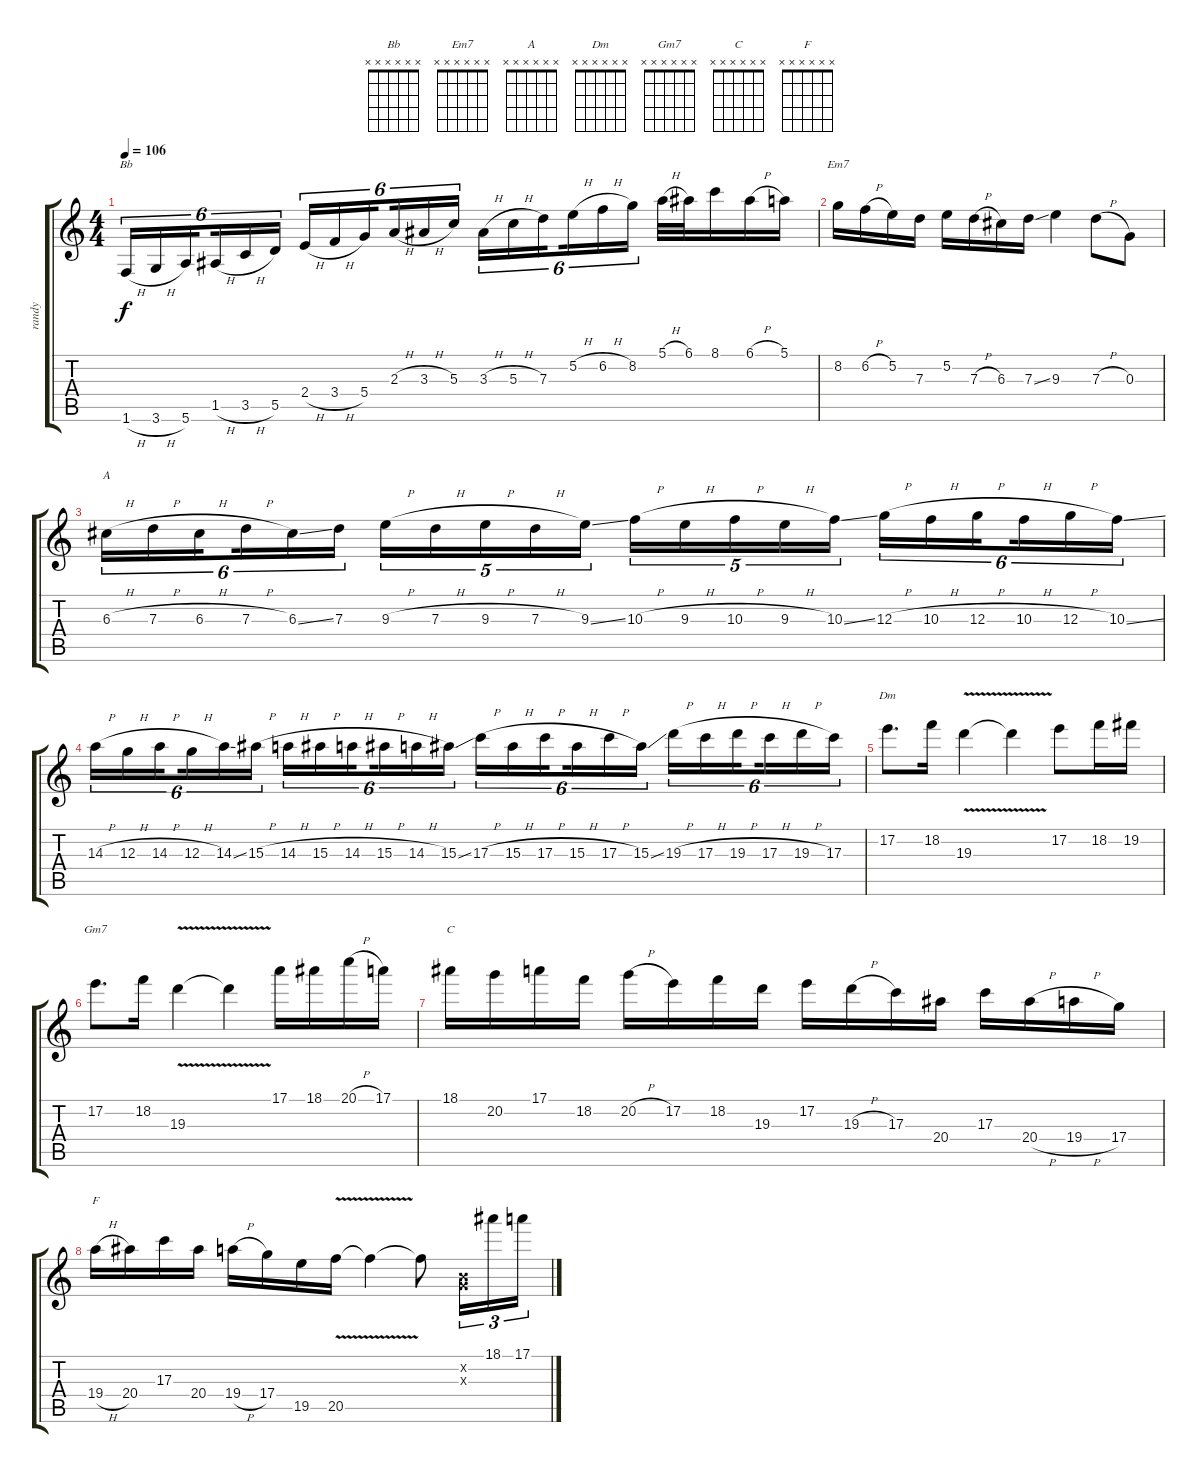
\track ("randy" "randy") {instrument distortionguitar}
\staff {score tabs}
\tuning (E4 B3 G3 D3 A2 E2) {hide}
\chord ("Bb" x x x x x x)
\chord ("Em7" x x x x x x)
\chord ("A" x x x x x x)
\chord ("Dm" x x x x x x)
\chord ("Gm7" x x x x x x)
\chord ("C" x x x x x x)
\chord ("F" x x x x x x)
\ts (4 4)
\tempo 106
\clef g2
\ks c
1.6{h}.16{tu (6 4) ch "Bb" dy f} 3.6{h}.16{tu (6 4)} 5.6.16{tu (6 4) beam splitsecondary} 1.5{h}.16{tu (6 4)} 3.5{h}.16{tu (6 4)} 5.5.16{tu (6 4)} 2.4{h}.16{tu (6 4)} 3.4{h}.16{tu (6 4)} 5.4.16{tu (6 4) beam splitsecondary} 2.3{h}.16{tu (6 4)} 3.3{h}.16{tu (6 4)} 5.3.16{tu (6 4)} 3.3{h}.16{tu (6 4)} 5.3{h}.16{tu (6 4)} 7.3.16{tu (6 4) beam splitsecondary} 5.2{h}.16{tu (6 4)} 6.2{h}.16{tu (6 4)} 8.2.16{tu (6 4)} 5.1{h}.32 6.1.32 8.1.16 6.1{h}.16 5.1.16 |
8.2.16{ch "Em7"} 6.2{h}.16 5.2.16 7.3.16 5.2.16 7.3{h}.16 6.3.16 7.3{ss}.16 9.3.4 7.3{h}.8 0.3.8 |
6.3{h}.16{tu (6 4) ch "A"} 7.3{h}.16{tu (6 4)} 6.3{h}.16{tu (6 4) beam splitsecondary} 7.3{h}.16{tu (6 4)} 6.3{ss}.16{tu (6 4)} 7.3.16{tu (6 4)} 9.3{h}.16{tu (5 4)} 7.3{h}.16{tu (5 4)} 9.3{h}.16{tu (5 4)} 7.3{h}.16{tu (5 4)} 9.3{ss}.16{tu (5 4)} 10.3{h}.16{tu (5 4)} 9.3{h}.16{tu (5 4)} 10.3{h}.16{tu (5 4)} 9.3{h}.16{tu (5 4)} 10.3{ss}.16{tu (5 4)} 12.3{h}.16{tu (6 4)} 10.3{h}.16{tu (6 4)} 12.3{h}.16{tu (6 4) beam splitsecondary} 10.3{h}.16{tu (6 4)} 12.3{h}.16{tu (6 4)} 10.3{ss}.16{tu (6 4)} |
14.3{h}.16{tu (6 4)} 12.3{h}.16{tu (6 4)} 14.3{h}.16{tu (6 4) beam splitsecondary} 12.3{h}.16{tu (6 4)} 14.3{ss}.16{tu (6 4)} 15.3{h}.16{tu (6 4)} 14.3{h}.16{tu (6 4)} 15.3{h}.16{tu (6 4)} 14.3{h}.16{tu (6 4) beam splitsecondary} 15.3{h}.16{tu (6 4)} 14.3{h}.16{tu (6 4)} 15.3{ss}.16{tu (6 4)} 17.3{h}.16{tu (6 4)} 15.3{h}.16{tu (6 4)} 17.3{h}.16{tu (6 4) beam splitsecondary} 15.3{h}.16{tu (6 4)} 17.3{h}.16{tu (6 4)} 15.3{ss}.16{tu (6 4)} 19.3{h}.16{tu (6 4)} 17.3{h}.16{tu (6 4)} 19.3{h}.16{tu (6 4) beam splitsecondary} 17.3{h}.16{tu (6 4)} 19.3{h}.16{tu (6 4)} 17.3.16{tu (6 4)} |
17.2.8{d ch "Dm"} 18.2.16 19.3{v}.4 19.3{t}.4 17.2.8 18.2.16 19.2.16 |
17.2.8{d ch "Gm7"} 18.2.16 19.3{v}.4 19.3{t}.4 17.1.16 18.1.16 20.1{h}.16 17.1.16 |
18.1.16{ch "C"} 20.2.16 17.1.16 18.2.16 20.2{h}.16 17.2.16 18.2.16 19.3.16 17.2.16 19.3{h}.16 17.3.16 20.4.16 17.3.16 20.4{h}.16 19.4{h}.16 17.4.16 |
19.4{h}.16{ch "F"} 20.4.16 17.3.16 20.4.16 19.4{h}.16 17.4.16 19.5.16 20.5{v}.16 20.5{t}.4 20.5{t}.8 (0.2{x} 0.3{x}).16{tu (3 2)} 18.1.16{tu (3 2)} 17.1.16{tu (3 2)}
